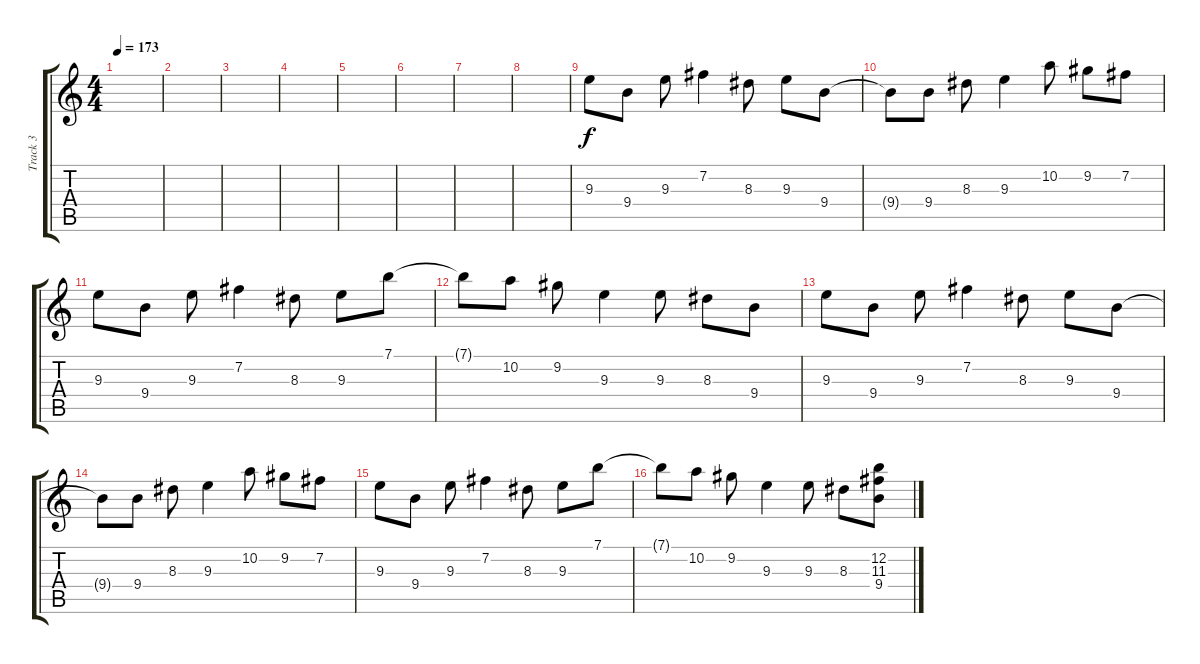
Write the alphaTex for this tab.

\track ("Track 3" "Track 3") {mute instrument acousticguitarsteel}
\staff {score tabs}
\tuning (E4 B3 G3 D3 A2 E2) {hide}
\ts (4 4)
\tempo 173
\clef g2
\ks c
|
|
|
|
|
|
|
|
9.3.8 9.4.8 9.3.8 7.2.4 8.3.8 9.3.8 9.4.8 |
9.4{t}.8 9.4.8 8.3.8 9.3.4 10.2.8 9.2.8 7.2.8 |
9.3.8 9.4.8 9.3.8 7.2.4 8.3.8 9.3.8 7.1.8 |
7.1{t}.8 10.2.8 9.2.8 9.3.4 9.3.8 8.3.8 9.4.8 |
9.3.8 9.4.8 9.3.8 7.2.4 8.3.8 9.3.8 9.4.8 |
9.4{t}.8 9.4.8 8.3.8 9.3.4 10.2.8 9.2.8 7.2.8 |
9.3.8 9.4.8 9.3.8 7.2.4 8.3.8 9.3.8 7.1.8 |
7.1{t}.8 10.2.8 9.2.8 9.3.4 9.3.8 8.3.8 (12.2 11.3 9.4).8
